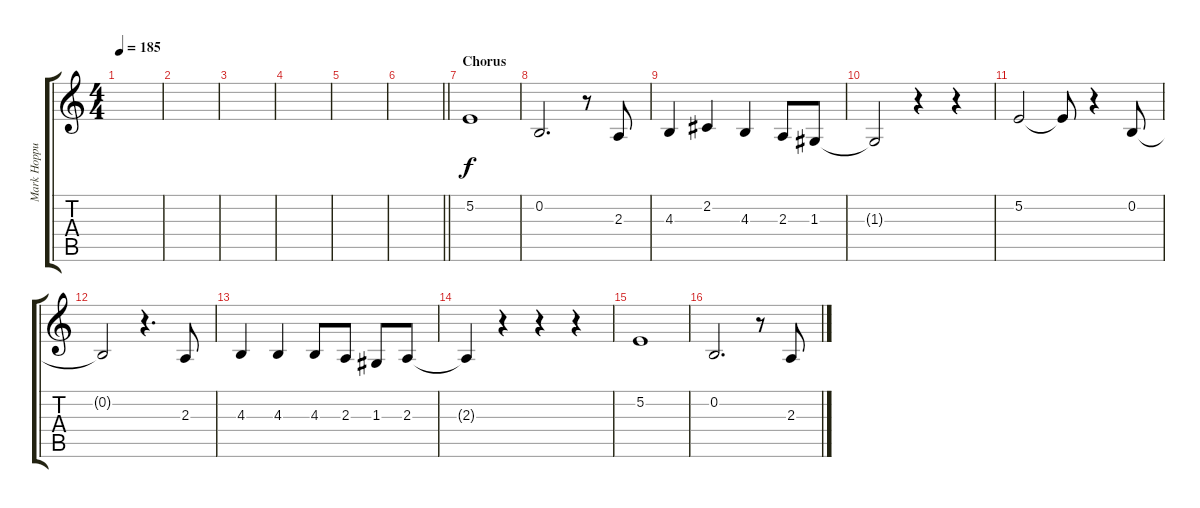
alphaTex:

\track ("Mark Hoppus - Vocals" "Mark Hoppu") {instrument altosax}
\staff {score tabs}
\tuning (E4 B3 G3 D3 A2 E2) {hide}
\ts (4 4)
\tempo 185
\clef g2
\ks c
|
|
|
|
|
\barLineRight lightlight
|
\section ("" "Chorus")
5.2.1 |
0.2.2{d} r.8 2.3.8 |
4.3.4 2.2.4 4.3.4 2.3.8 1.3.8 |
1.3{t}.2 r.4 r.4 |
5.2.2 5.2{t}.8 r.4 0.2.8 |
0.2{t}.2 r.4{d} 2.3.8 |
4.3.4 4.3.4 4.3.8 2.3.8 1.3.8 2.3.8 |
2.3{t}.4 r.4 r.4 r.4 |
5.2.1 |
0.2.2{d} r.8 2.3.8
